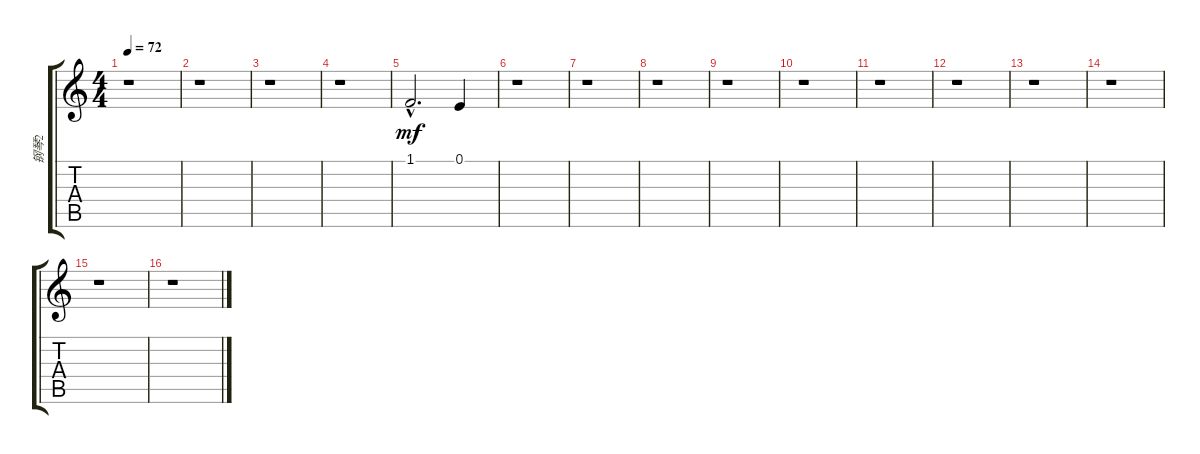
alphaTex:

\track ("钢琴2" "钢琴2") {instrument brightacousticpiano}
\staff {score tabs}
\tuning (E4 B3 G3 D3 A2 E2) {hide}
\ts (4 4)
\tempo 72
\clef g2
\ks c
r.1{dy mf} |
r.1 |
r.1 |
r.1 |
1.1{hac}.2{d} 0.1.4 |
r.1 |
r.1 |
r.1 |
r.1 |
r.1 |
r.1 |
r.1 |
r.1 |
r.1 |
r.1 |
r.1
